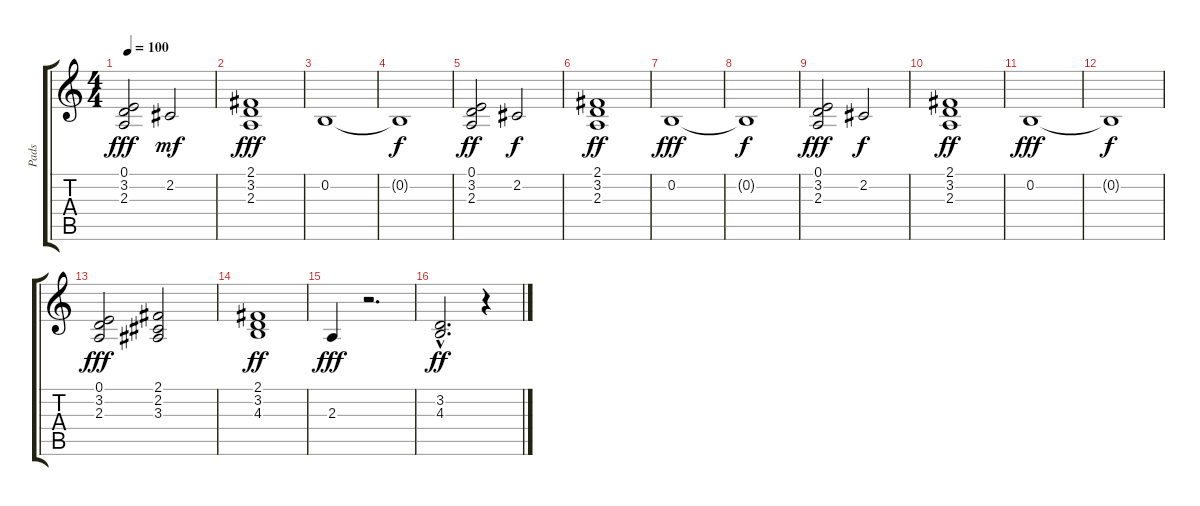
\track ("Pads" "Pads") {instrument stringensemble2}
\staff {score tabs}
\tuning (E4 B3 G3 D3 A2 E2) {hide}
\ts (4 4)
\tempo 100
\clef g2
\ks c
(0.1 3.2 2.3).2{dy fff} 2.2.2{dy mf} |
(2.1 3.2 2.3).1{dy fff} |
0.2.1 |
0.2{t}.1{dy f} |
(0.1 3.2 2.3).2{dy ff} 2.2.2{dy f} |
(2.1 3.2 2.3).1{dy ff} |
0.2.1{dy fff} |
0.2{t}.1{dy f} |
(0.1 3.2 2.3).2{dy fff} 2.2.2{dy f} |
(2.1 3.2 2.3).1{dy ff} |
0.2.1{dy fff} |
0.2{t}.1{dy f} |
(0.1 3.2 2.3).2{dy fff} (2.1 2.2 3.3).2 |
(2.1 3.2 4.3).1{dy ff} |
2.3.4{dy fff} r.2{d} |
(3.2{hac} 4.3{hac}).2{d dy ff} r.4
